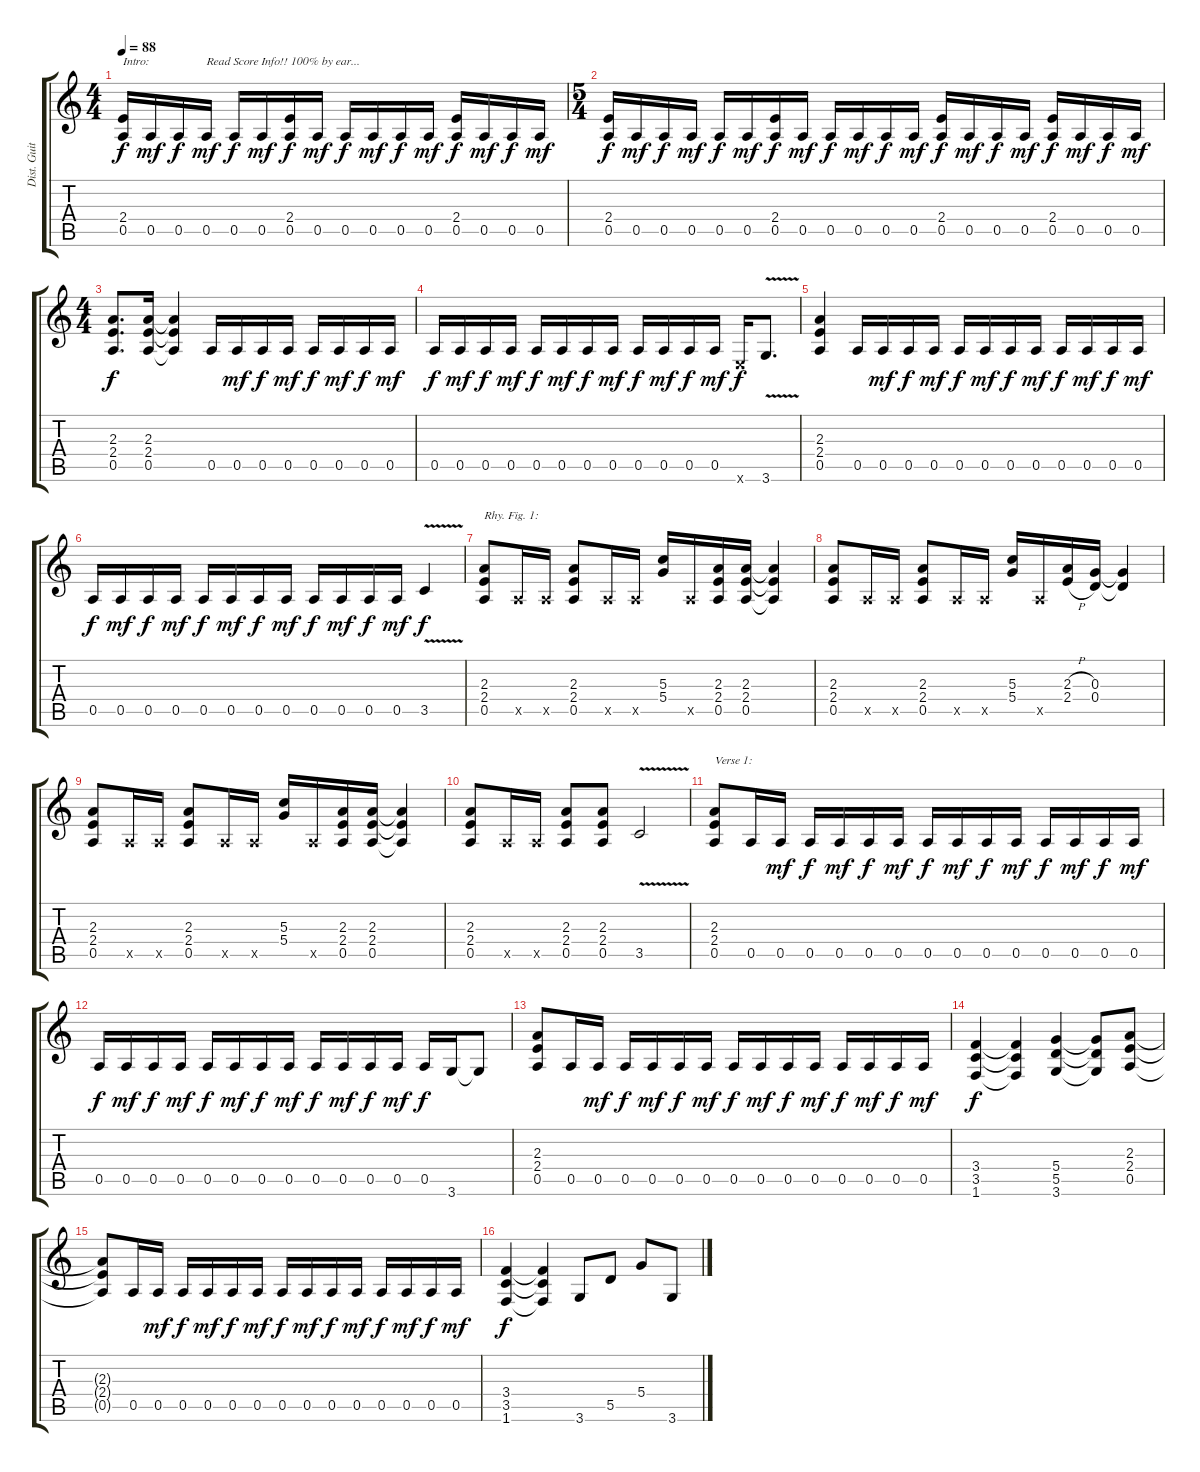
\track ("Dist. Guitar 1" "Dist. Guit") {instrument overdrivenguitar}
\staff {score tabs}
\tuning (E4 B3 G3 D3 A2 E2) {hide}
\ts (4 4)
\tempo 88
\clef g2
\ks c
(2.4 0.5).16{txt "Intro:" dy f instrument overdrivenguitar} 0.5.16{dy mf} 0.5.16{dy f} 0.5.16{txt "Read Score Info!! 100% by ear..." dy mf} 0.5.16{dy f} 0.5.16{dy mf} (2.4 0.5).16{dy f} 0.5.16{dy mf} 0.5.16{dy f} 0.5.16{dy mf} 0.5.16{dy f} 0.5.16{dy mf} (2.4 0.5).16{dy f} 0.5.16{dy mf} 0.5.16{dy f} 0.5.16{dy mf} |
\ts (5 4)
(2.4 0.5).16{dy f} 0.5.16{dy mf} 0.5.16{dy f} 0.5.16{dy mf} 0.5.16{dy f} 0.5.16{dy mf} (2.4 0.5).16{dy f} 0.5.16{dy mf} 0.5.16{dy f} 0.5.16{dy mf} 0.5.16{dy f} 0.5.16{dy mf} (2.4 0.5).16{dy f} 0.5.16{dy mf} 0.5.16{dy f} 0.5.16{dy mf} (2.4 0.5).16{dy f} 0.5.16{dy mf} 0.5.16{dy f} 0.5.16{dy mf} |
\ts (4 4)
(2.3 2.4 0.5).8{d dy f} (2.3 2.4 0.5).16 (2.3{t} 2.4{t} 0.5{t}).4 0.5.16 0.5.16{dy mf} 0.5.16{dy f} 0.5.16{dy mf} 0.5.16{dy f} 0.5.16{dy mf} 0.5.16{dy f} 0.5.16{dy mf} |
0.5.16{dy f} 0.5.16{dy mf} 0.5.16{dy f} 0.5.16{dy mf} 0.5.16{dy f} 0.5.16{dy mf} 0.5.16{dy f} 0.5.16{dy mf} 0.5.16{dy f} 0.5.16{dy mf} 0.5.16{dy f} 0.5.16{dy mf} 0.6{x}.16{dy f} 3.6{v}.8{d} |
(2.3 2.4 0.5).4 0.5.16 0.5.16{dy mf} 0.5.16{dy f} 0.5.16{dy mf} 0.5.16{dy f} 0.5.16{dy mf} 0.5.16{dy f} 0.5.16{dy mf} 0.5.16{dy f} 0.5.16{dy mf} 0.5.16{dy f} 0.5.16{dy mf} |
0.5.16{dy f} 0.5.16{dy mf} 0.5.16{dy f} 0.5.16{dy mf} 0.5.16{dy f} 0.5.16{dy mf} 0.5.16{dy f} 0.5.16{dy mf} 0.5.16{dy f} 0.5.16{dy mf} 0.5.16{dy f} 0.5.16{dy mf} 3.5{v}.4{dy f} |
(2.3 2.4 0.5).8{txt "Rhy. Fig. 1:"} 0.5{x}.16 0.5{x}.16 (2.3 2.4 0.5).8 0.5{x}.16 0.5{x}.16 (5.3 5.4).16 0.5{x}.16 (2.3 2.4 0.5).16 (2.3 2.4 0.5).16 (2.3{t} 2.4{t} 0.5{t}).4 |
(2.3 2.4 0.5).8 0.5{x}.16 0.5{x}.16 (2.3 2.4 0.5).8 0.5{x}.16 0.5{x}.16 (5.3 5.4).16 0.5{x}.16 (2.3{h} 2.4{h}).16 (0.3 0.4).16 (0.3{t} 0.4{t}).4 |
(2.3 2.4 0.5).8 0.5{x}.16 0.5{x}.16 (2.3 2.4 0.5).8 0.5{x}.16 0.5{x}.16 (5.3 5.4).16 0.5{x}.16 (2.3 2.4 0.5).16 (2.3 2.4 0.5).16 (2.3{t} 2.4{t} 0.5{t}).4 |
(2.3 2.4 0.5).8 0.5{x}.16 0.5{x}.16 (2.3 2.4 0.5).8 (2.3 2.4 0.5).8 3.5{v}.2 |
(2.3 2.4 0.5).8{txt "Verse 1:"} 0.5.16 0.5.16{dy mf} 0.5.16{dy f} 0.5.16{dy mf} 0.5.16{dy f} 0.5.16{dy mf} 0.5.16{dy f} 0.5.16{dy mf} 0.5.16{dy f} 0.5.16{dy mf} 0.5.16{dy f} 0.5.16{dy mf} 0.5.16{dy f} 0.5.16{dy mf} |
0.5.16{dy f} 0.5.16{dy mf} 0.5.16{dy f} 0.5.16{dy mf} 0.5.16{dy f} 0.5.16{dy mf} 0.5.16{dy f} 0.5.16{dy mf} 0.5.16{dy f} 0.5.16{dy mf} 0.5.16{dy f} 0.5.16{dy mf} 0.5.16{dy f} 3.6.16 3.6{t}.8 |
(2.3 2.4 0.5).8 0.5.16 0.5.16{dy mf} 0.5.16{dy f} 0.5.16{dy mf} 0.5.16{dy f} 0.5.16{dy mf} 0.5.16{dy f} 0.5.16{dy mf} 0.5.16{dy f} 0.5.16{dy mf} 0.5.16{dy f} 0.5.16{dy mf} 0.5.16{dy f} 0.5.16{dy mf} |
(3.4 3.5 1.6).4{dy f} (3.4{t} 3.5{t} 1.6{t}).4 (5.4 5.5 3.6).4 (5.4{t} 5.5{t} 3.6{t}).8 (2.3 2.4 0.5).8 |
(2.3{t} 2.4{t} 0.5{t}).8 0.5.16 0.5.16{dy mf} 0.5.16{dy f} 0.5.16{dy mf} 0.5.16{dy f} 0.5.16{dy mf} 0.5.16{dy f} 0.5.16{dy mf} 0.5.16{dy f} 0.5.16{dy mf} 0.5.16{dy f} 0.5.16{dy mf} 0.5.16{dy f} 0.5.16{dy mf} |
(3.4 3.5 1.6).4{dy f} (3.4{t} 3.5{t} 1.6{t}).4 3.6.8 5.5.8 5.4.8 3.6.8
